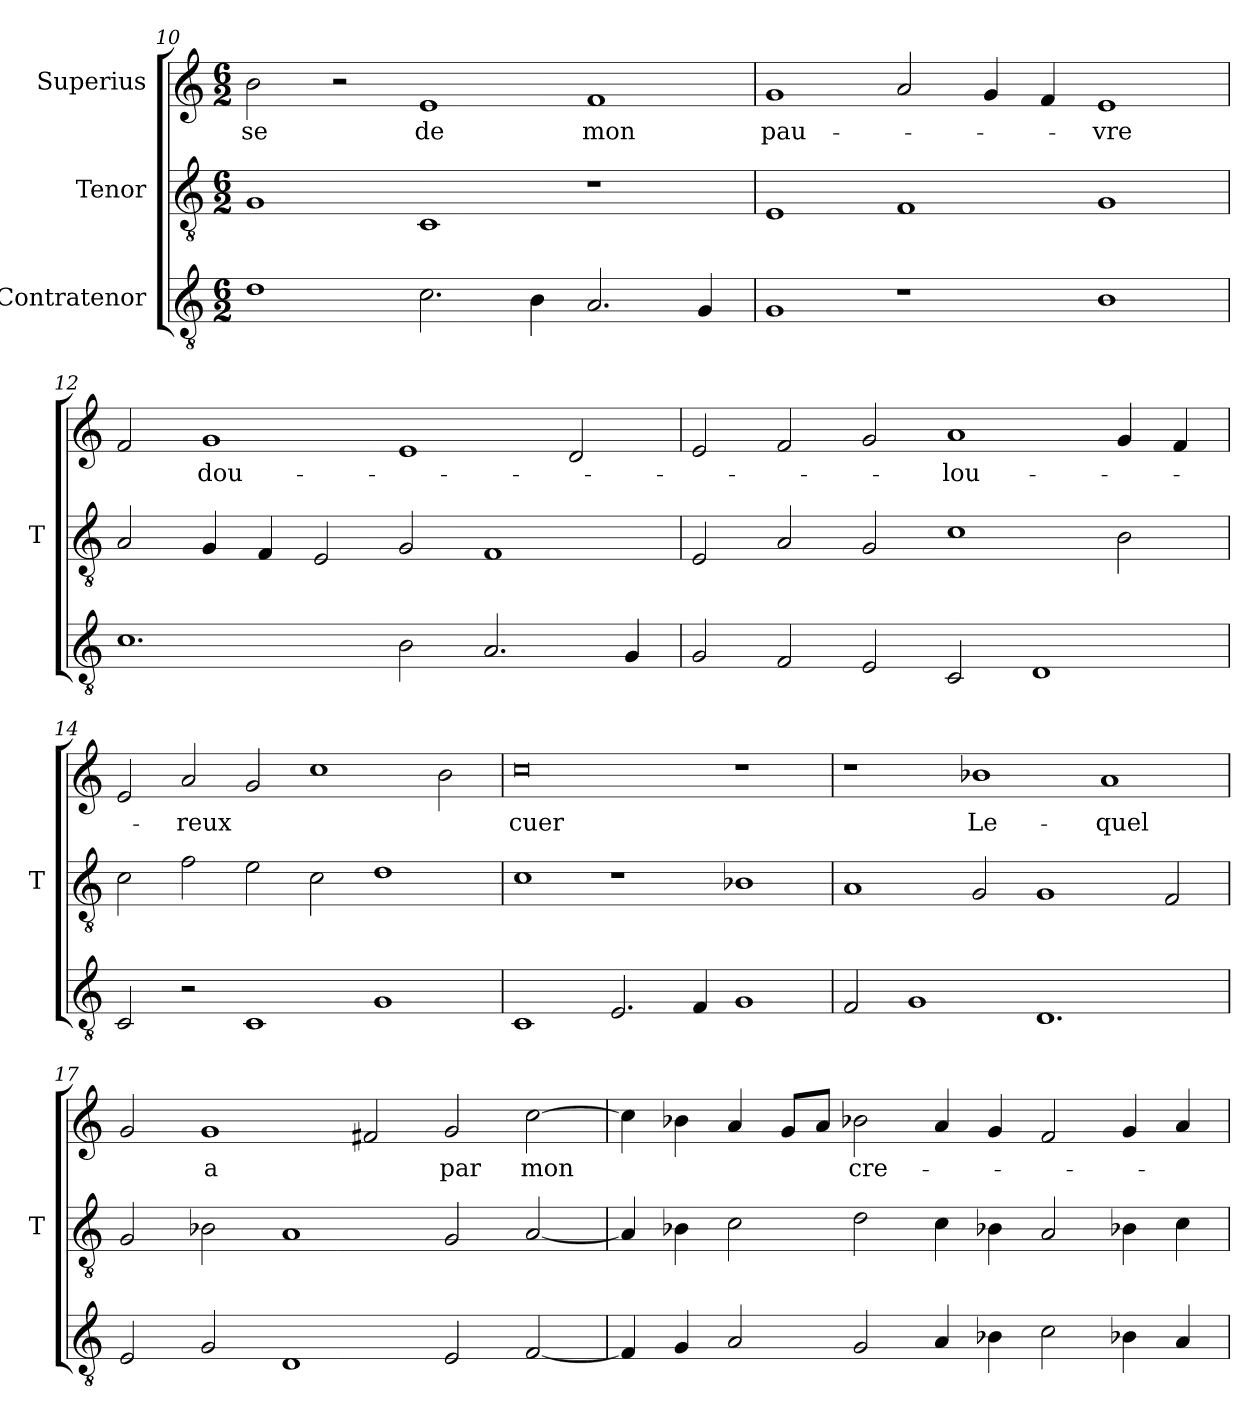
**kern	**kern	**kern	**text
*part3	*part2	*part1	*part1
*staff3	*staff2	*staff1	*staff1
*I"Contratenor	*I"Tenor	*I"Superius	*
*	*I'T	*	*
*clefGv2	*clefGv2	*clefG2	*
*M6/2	*M6/2	*M6/2	*
=10	=10	=10	=10
1d	1G	2b	-se
.	.	2r	.
2.c	1C	1e	-de
4B	.	.	.
2.A	1r	1f	-mon
4G	.	.	.
=11	=11	=11	=11
1G	1E	1g	pau-
1r	1F	2a	.
.	.	4g	.
.	.	4f	.
1B	1G	1e	-vre
=12	=12	=12	=12
1.c	2A	2f	.
.	4G	1g	dou-
.	4F	.	.
.	2E	.	.
2B	2G	1e	.
2.A	1F	.	.
.	.	2d	.
4G	.	.	.
=13	=13	=13	=13
2G	2E	2e	.
2F	2A	2f	.
2E	2G	2g	.
2C	1c	1a	-lou-
1D	.	.	.
.	2B	4g	.
.	.	4f	.
=14	=14	=14	=14
2C	2c	2e	.
2r	2f	2a	-reux
1C	2e	2g	.
.	2c	1cc	.
1G	1d	.	.
.	.	2b	.
=15	=15	=15	=15
1C	1c	0cc	-cuer
2.E	1r	.	.
4F	.	.	.
1G	1B-X	1r	.
=16	=16	=16	=16
2F	1A	1r	.
1G	.	.	.
.	2G	1b-X	Le-
1.D	1G	.	.
.	.	1a	-quel
.	2F	.	.
=17	=17	=17	=17
2E	2G	2g	.
2G	2B-X	1g	-a
1D	1A	.	.
.	.	2f#X	.
2E	2G	2g	-par
[2F	[2A	[2cc	-mon
=18	=18	=18	=18
4F]	4A]	4cc]	.
4G	4B-X	4b-X	.
2A	2c	4a	.
.	.	8g/L	.
.	.	8a/J	.
2G	2d	2b-X	cre-
4A	4c	4a	.
4B-X	4B-X	4g	.
2c	2A	2f	.
4B-X	4B-X	4g	.
4A	4c	4a	.
=	=	=	=
*-	*-	*-	*-
